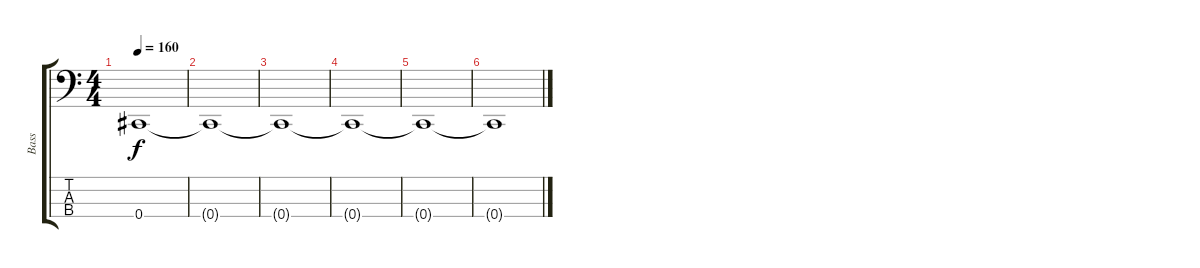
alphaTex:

\track ("Bass" "Bass") {instrument electricbasspick}
\staff {score tabs}
\tuning (Gb2 Db2 Ab1 Db1) {hide}
\ts (4 4)
\tempo 160
\clef f4
\ks c
0.4{t}.1{dy f} |
0.4{t}.1 |
0.4{t}.1 |
0.4{t}.1 |
0.4{t}.1 |
0.4{t}.1
